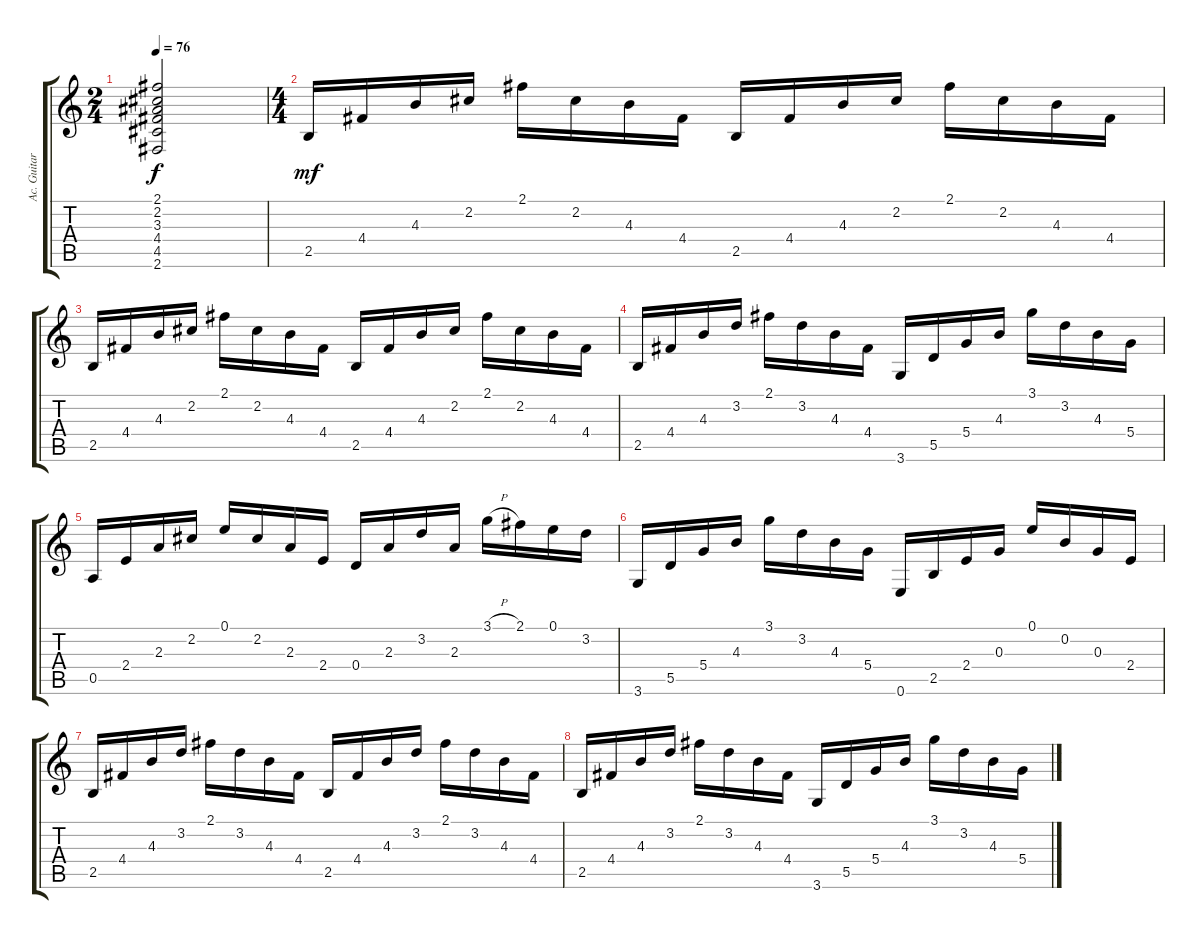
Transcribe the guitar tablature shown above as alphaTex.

\track ("Ac. Guitar I" "Ac. Guitar") {instrument acousticguitarsteel}
\staff {score tabs}
\tuning (E4 B3 G3 D3 A2 E2) {hide}
\ts (2 4)
\tempo 76
\clef g2
\ks c
(2.1{t} 2.2{t} 3.3{t} 4.4{t} 4.5{t} 2.6{t}).2{dy f} |
\ts (4 4)
2.5.16{dy mf} 4.4.16 4.3.16 2.2.16 2.1.16 2.2.16 4.3.16 4.4.16 2.5.16 4.4.16 4.3.16 2.2.16 2.1.16 2.2.16 4.3.16 4.4.16 |
2.5.16 4.4.16 4.3.16 2.2.16 2.1.16 2.2.16 4.3.16 4.4.16 2.5.16 4.4.16 4.3.16 2.2.16 2.1.16 2.2.16 4.3.16 4.4.16 |
2.5.16 4.4.16 4.3.16 3.2.16 2.1.16 3.2.16 4.3.16 4.4.16 3.6.16 5.5.16 5.4.16 4.3.16 3.1.16 3.2.16 4.3.16 5.4.16 |
0.5.16 2.4.16 2.3.16 2.2.16 0.1.16 2.2.16 2.3.16 2.4.16 0.4.16 2.3.16 3.2.16 2.3.16 3.1{h}.16 2.1.16 0.1.16 3.2.16 |
3.6.16 5.5.16 5.4.16 4.3.16 3.1.16 3.2.16 4.3.16 5.4.16 0.6.16 2.5.16 2.4.16 0.3.16 0.1.16 0.2.16 0.3.16 2.4.16 |
2.5.16 4.4.16 4.3.16 3.2.16 2.1.16 3.2.16 4.3.16 4.4.16 2.5.16 4.4.16 4.3.16 3.2.16 2.1.16 3.2.16 4.3.16 4.4.16 |
2.5.16 4.4.16 4.3.16 3.2.16 2.1.16 3.2.16 4.3.16 4.4.16 3.6.16 5.5.16 5.4.16 4.3.16 3.1.16 3.2.16 4.3.16 5.4.16
